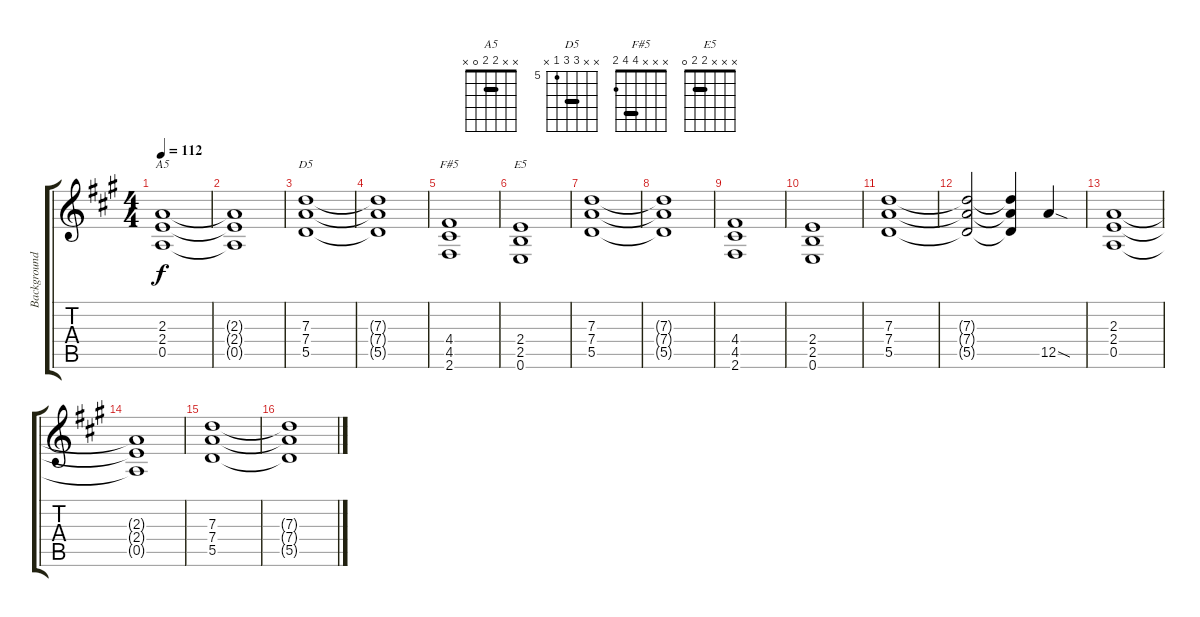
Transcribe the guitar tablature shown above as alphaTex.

\track ("Background Guitar" "Background") {instrument distortionguitar}
\staff {score tabs}
\tuning (E4 B3 G3 D3 A2 E2) {hide}
\chord ("A5" x x 2 2 0 x) {barre 2}
\chord ("D5" x x 7 7 5 x) {firstfret 5 barre 7}
\chord ("F#5" x x x 4 4 2) {barre 4}
\chord ("E5" x x x 2 2 0) {barre 2}
\ts (4 4)
\tempo 112
\clef g2
\ks a
(2.3 2.4 0.5).1{ch "A5" dy f} |
(2.3{t} 2.4{t} 0.5{t}).1 |
(7.3 7.4 5.5).1{ch "D5"} |
(7.3{t} 7.4{t} 5.5{t}).1 |
(4.4 4.5 2.6).1{ch "F#5"} |
(2.4 2.5 0.6).1{ch "E5"} |
(7.3 7.4 5.5).1 |
(7.3{t} 7.4{t} 5.5{t}).1 |
(4.4 4.5 2.6).1 |
(2.4 2.5 0.6).1 |
(7.3 7.4 5.5).1 |
(7.3{t} 7.4{t} 5.5{t}).2 (7.3{t} 7.4{t} 5.5{t}).4 12.5{sod}.4 |
(2.3 2.4 0.5).1 |
(2.3{t} 2.4{t} 0.5{t}).1 |
(7.3 7.4 5.5).1 |
(7.3{t} 7.4{t} 5.5{t}).1
